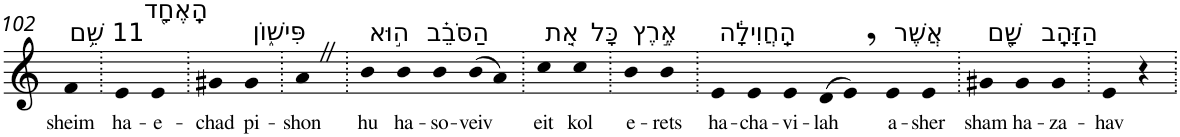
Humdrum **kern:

**kern	**text
*part1	*part1
*staff1	*staff1
*I"Piano	*
*I'Pno	*
!!LO:PB:g=z
*clefG2	*
*k[]	*
=102	=102
!LO:TX:a:t=11 שֵׁ֥ם	!
!	!LO:LY:b
4f	sheim
=103.	=103.
!LO:TX:a:t=הָֽאֶחָ֖ד	!
!	!LO:LY:b
4e	ha-
!	!LO:LY:b
4e	-e-
=104.	=104.
!	!LO:LY:b
4g#X	-chad
!LO:TX:a:t=פִּישׁ֑וֹן	!
!	!LO:LY:b
4g#	pi-
=105.	=105.
!	!LO:LY:b
4aZ	-shon
=106.	=106.
!LO:TX:a:t=ה֣וּא	!
!	!LO:LY:b
4b	hu
!LO:TX:a:t=הַסֹּבֵ֗ב	!
!	!LO:LY:b
4b	ha-
!	!LO:LY:b
4b	-so-
!	!LO:LY:b
(>8b	-veiv
8a)	.
=107.	=107.
!LO:TX:a:t=אֵ֚ת	!
!	!LO:LY:b
4cc	eit
!LO:TX:a:t=כָּל	!
!	!LO:LY:b
4cc	kol
=108.	=108.
!LO:TX:a:t=אֶ֣רֶץ	!
!	!LO:LY:b
4b	e-
!	!LO:LY:b
4b	-rets
=109.	=109.
!LO:TX:a:t=הַֽחֲוִילָ֔ה	!
!	!LO:LY:b
4e	ha-
!	!LO:LY:b
4e	-cha-
!	!LO:LY:b
4e	-vi-
!	!LO:LY:b
(>8d	-lah
8e,)	.
!LO:TX:a:t=אֲשֶׁר	!
!	!LO:LY:b
4e	a-
!	!LO:LY:b
4e	-sher
=110.	=110.
!LO:TX:a:t=שָׁ֖ם	!
!	!LO:LY:b
4g#X	sham
!LO:TX:a:t=הַזָּהָֽב	!
!	!LO:LY:b
4g#	ha-
!	!LO:LY:b
4g#	-za-
=111.	=111.
!	!LO:LY:b
4e	-hav
4r	.
=.	=.
*-	*-
